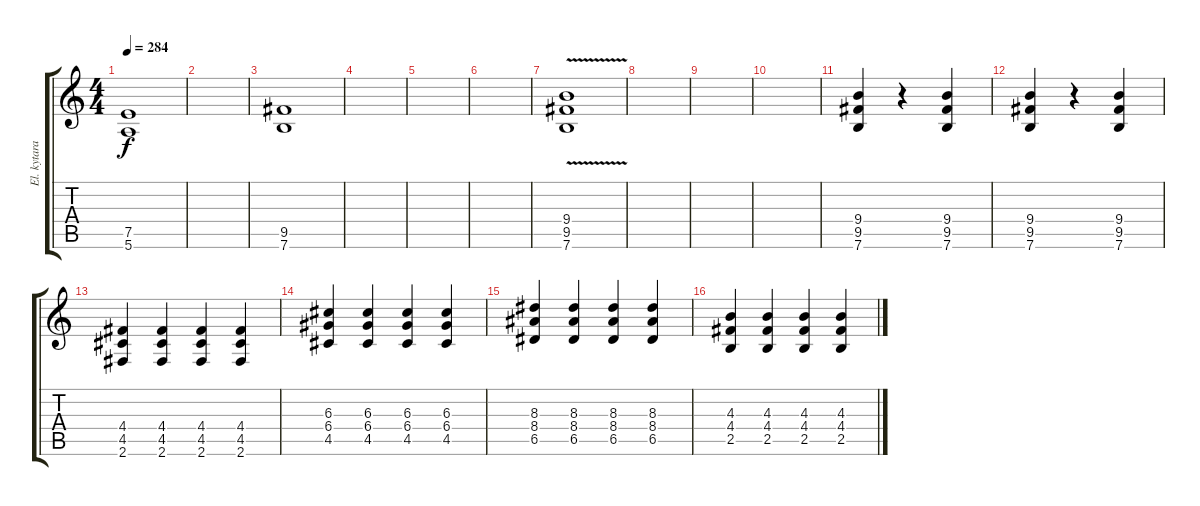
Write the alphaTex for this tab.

\track ("El. kytara" "El. kytara") {instrument overdrivenguitar}
\staff {score tabs}
\tuning (E4 B3 G3 D3 A2 E2) {hide}
\ts (4 4)
\tempo 284
\clef g2
\ks c
(7.5 5.6).1{dy f} |
|
(9.5 7.6).1 |
|
|
|
(9.4{v} 9.5 7.6).1 |
|
|
|
(9.4 9.5 7.6).4 r.4 (9.4 9.5 7.6).4 |
(9.4 9.5 7.6).4 r.4 (9.4 9.5 7.6).4 |
(4.4 4.5 2.6).4 (4.4 4.5 2.6).4 (4.4 4.5 2.6).4 (4.4 4.5 2.6).4 |
(6.3 6.4 4.5).4 (6.3 6.4 4.5).4 (6.3 6.4 4.5).4 (6.3 6.4 4.5).4 |
(8.3 8.4 6.5).4 (8.3 8.4 6.5).4 (8.3 8.4 6.5).4 (8.3 8.4 6.5).4 |
(4.3 4.4 2.5).4 (4.3 4.4 2.5).4 (4.3 4.4 2.5).4 (4.3 4.4 2.5).4
